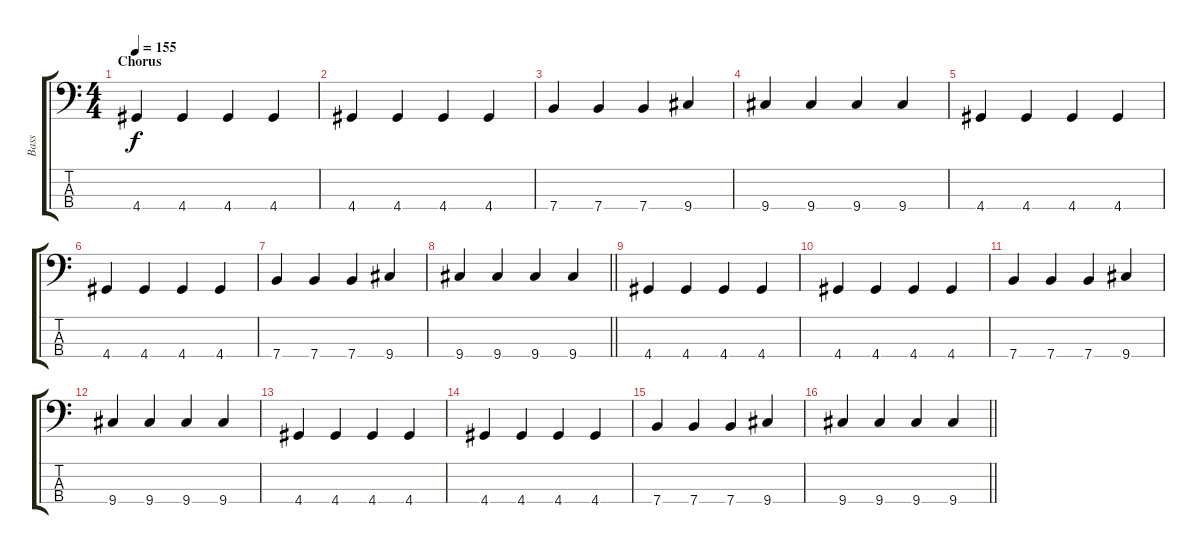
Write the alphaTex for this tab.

\track ("Bass" "Bass") {instrument electricbassfinger}
\staff {score tabs}
\tuning (G2 D2 A1 E1) {hide}
\ts (4 4)
\section ("" "Chorus")
\tempo 155
\clef f4
\ks c
4.4.4{dy f} 4.4.4 4.4.4 4.4.4 |
4.4.4 4.4.4 4.4.4 4.4.4 |
7.4.4 7.4.4 7.4.4 9.4.4 |
9.4.4 9.4.4 9.4.4 9.4.4 |
4.4.4 4.4.4 4.4.4 4.4.4 |
4.4.4 4.4.4 4.4.4 4.4.4 |
7.4.4 7.4.4 7.4.4 9.4.4 |
\barLineRight lightlight
9.4.4 9.4.4 9.4.4 9.4.4 |
\section ("" "")
4.4.4 4.4.4 4.4.4 4.4.4 |
4.4.4 4.4.4 4.4.4 4.4.4 |
7.4.4 7.4.4 7.4.4 9.4.4 |
9.4.4 9.4.4 9.4.4 9.4.4 |
4.4.4 4.4.4 4.4.4 4.4.4 |
4.4.4 4.4.4 4.4.4 4.4.4 |
7.4.4 7.4.4 7.4.4 9.4.4 |
\barLineRight lightlight
9.4.4 9.4.4 9.4.4 9.4.4
